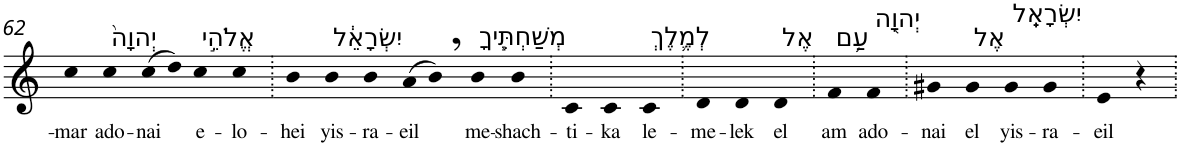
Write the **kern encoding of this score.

**kern	**text
*part1	*part1
*staff1	*staff1
*I"Piano	*
*I'Pno	*
!!LO:PB:g=z
*clefG2	*
*k[]	*
=62	=62
!	!LO:LY:b
4cc	-mar
!LO:TX:a:t=יְהוָה֙	!
!	!LO:LY:b
4cc	ado-
!	!LO:LY:b
(>8cc	-nai
8dd)	.
!LO:TX:a:t=אֱלֹהֵ֣י	!
!	!LO:LY:b
4cc	e-
!	!LO:LY:b
4cc	-lo-
=63.	=63.
!	!LO:LY:b
4b	-hei
!LO:TX:a:t=יִשְׂרָאֵ֔ל	!
!	!LO:LY:b
4b	yis-
!	!LO:LY:b
4b	-ra-
!	!LO:LY:b
(>8a	-eil
8b,)	.
!LO:TX:a:t=מְשַׁחְתִּ֧יךָ	!
!	!LO:LY:b
4b	me-
!	!LO:LY:b
4b	-shach-
=64.	=64.
!	!LO:LY:b
4c	-ti-
!	!LO:LY:b
4c	-ka
!LO:TX:a:t=לְמֶ֛לֶךְ	!
!	!LO:LY:b
4c	le-
=65.	=65.
!	!LO:LY:b
4d	-me-
!	!LO:LY:b
4d	-lek
!LO:TX:a:t=אֶל	!
!	!LO:LY:b
4d	el
=66.	=66.
!LO:TX:a:t=עַ֥ם	!
!	!LO:LY:b
4f	am
!LO:TX:a:t=יְהוָ֖ה	!
!	!LO:LY:b
4f	ado-
=67.	=67.
!	!LO:LY:b
4g#X	-nai
!LO:TX:a:t=אֶל	!
!	!LO:LY:b
4g#	el
!LO:TX:a:t=יִשְׂרָאֵֽל	!
!	!LO:LY:b
4g#	yis-
!	!LO:LY:b
4g#	-ra-
=68.	=68.
!	!LO:LY:b
4e	-eil
4r	.
=.	=.
*-	*-
